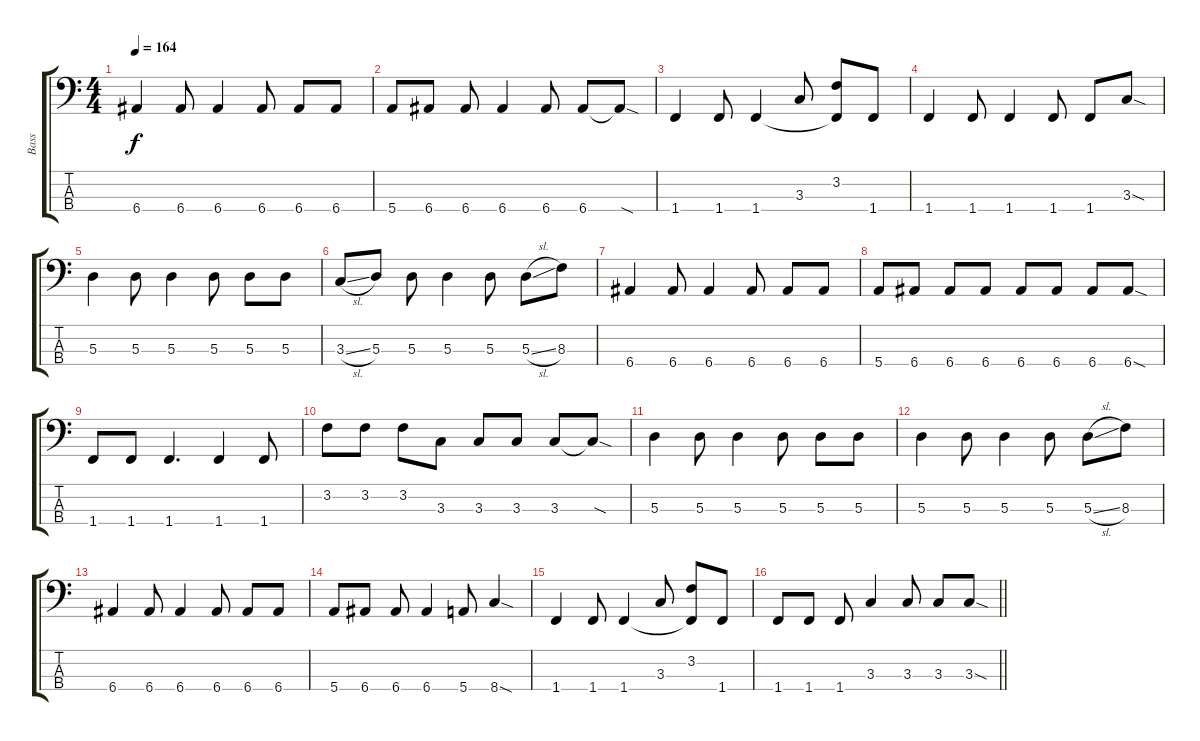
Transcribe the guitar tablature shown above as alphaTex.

\track ("Bass" "Bass") {instrument electricbassfinger}
\staff {score tabs}
\tuning (G2 D2 A1 E1) {hide}
\ts (4 4)
\tempo 164
\clef f4
\ks c
6.4.4{dy f} 6.4.8 6.4.4 6.4.8 6.4.8 6.4.8 |
5.4.8 6.4.8 6.4.8 6.4.4 6.4.8 6.4.8 6.4{sod t}.8 |
1.4.4 1.4.8 1.4.4 3.3.8 (3.2 1.4{t}).8 1.4.8 |
1.4.4 1.4.8 1.4.4 1.4.8 1.4.8 3.3{sod}.8 |
5.3.4 5.3.8 5.3.4 5.3.8 5.3.8 5.3.8 |
3.3{sl}.8 5.3.8 5.3.8 5.3.4 5.3.8 5.3{sl}.8 8.3.8 |
6.4.4 6.4.8 6.4.4 6.4.8 6.4.8 6.4.8 |
5.4.8 6.4.8 6.4.8 6.4.8 6.4.8 6.4.8 6.4.8 6.4{sod}.8 |
1.4.8 1.4.8 1.4.4{d} 1.4.4 1.4.8 |
3.2.8 3.2.8 3.2.8 3.3.8 3.3.8 3.3.8 3.3.8 3.3{sod t}.8 |
5.3.4 5.3.8 5.3.4 5.3.8 5.3.8 5.3.8 |
5.3.4 5.3.8 5.3.4 5.3.8 5.3{sl}.8 8.3.8 |
6.4.4 6.4.8 6.4.4 6.4.8 6.4.8 6.4.8 |
5.4.8 6.4.8 6.4.8 6.4.4 5.4.8 8.4{sod}.4 |
1.4.4 1.4.8 1.4.4 3.3.8 (3.2 1.4{t}).8 1.4.8 |
\barLineRight lightlight
1.4.8 1.4.8 1.4.8 3.3.4 3.3.8 3.3.8 3.3{sod}.8
